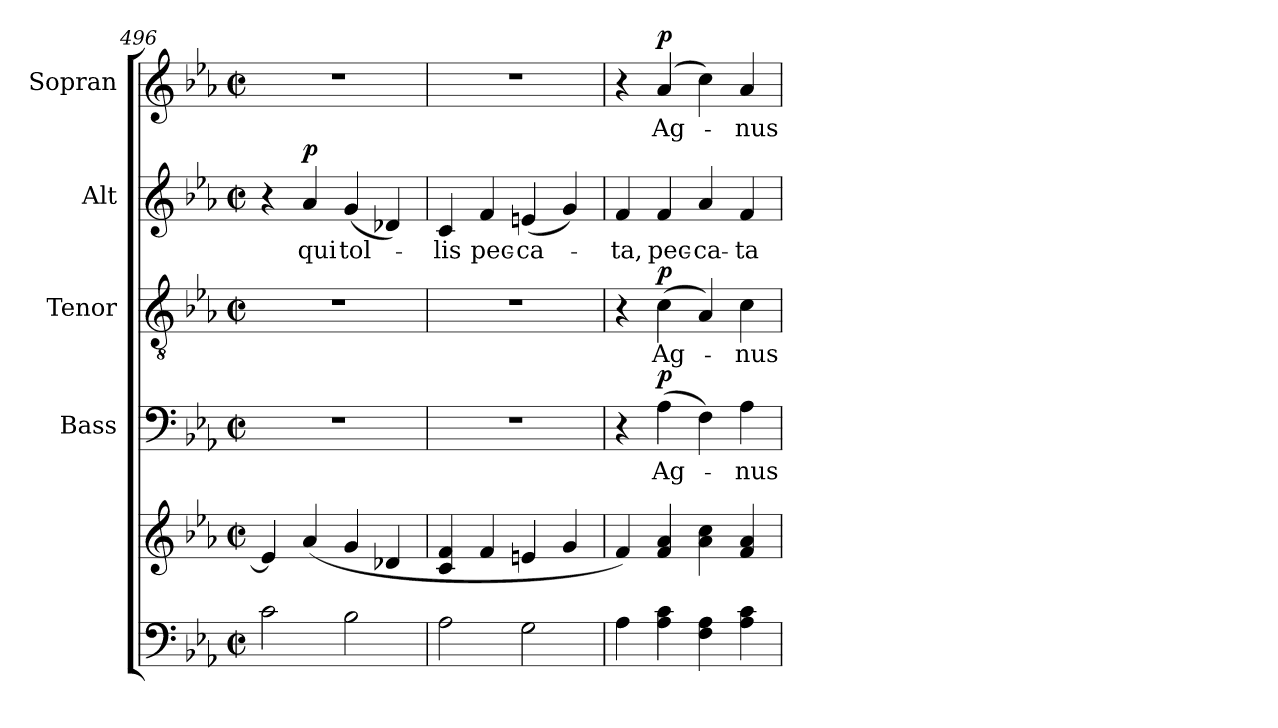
**kern	**kern	**kern	**text	**dynam	**kern	**text	**dynam	**kern	**text	**dynam	**kern	**text	**dynam
*part5	*part5	*part4	*part4	*part4	*part3	*part3	*part3	*part2	*part2	*part2	*part1	*part1	*part1
*staff6	*staff5	*staff4	*staff4	*staff4	*staff3	*staff3	*staff3	*staff2	*staff2	*staff2	*staff1	*staff1	*staff1
*	*	*I"Bass	*	*	*I"Tenor	*	*	*I"Alt	*	*	*I"Sopran	*	*
*	*	*I'B.	*	*	*I'T.	*	*	*I'A.	*	*	*I'S.	*	*
*clefF4	*clefG2	*clefF4	*	*	*clefGv2	*	*	*clefG2	*	*	*clefG2	*	*
*k[b-e-a-]	*k[b-e-a-]	*k[b-e-a-]	*	*	*k[b-e-a-]	*	*	*k[b-e-a-]	*	*	*k[b-e-a-]	*	*
*E-:	*E-:	*E-:	*	*	*E-:	*	*	*E-:	*	*	*E-:	*	*
*M2/2	*M2/2	*M2/2	*	*	*M2/2	*	*	*M2/2	*	*	*M2/2	*	*
*met(c|)	*met(c|)	*met(c|)	*	*	*met(c|)	*	*	*met(c|)	*	*	*met(c|)	*	*
=496	=496	=496	=496	=496	=496	=496	=496	=496	=496	=496	=496	=496	=496
2c\	4e-/]	1r	.	.	1r	.	.	4r	.	.	1r	.	.
!	!	!	!	!	!	!	!	!	!LO:LY:b	!LO:DY:a	!	!	!
.	(<4a-/	.	.	.	.	.	.	4a-/	qui	p	.	.	.
!	!	!	!	!	!	!	!	!	!LO:LY:b	!	!	!	!
2B-\	4g/	.	.	.	.	.	.	(<4g/	tol-	.	.	.	.
.	4d-X/	.	.	.	.	.	.	4d-X/)	.	.	.	.	.
=497	=497	=497	=497	=497	=497	=497	=497	=497	=497	=497	=497	=497	=497
!	!	!	!	!	!	!	!	!	!LO:LY:b	!	!	!	!
2A-\	4c/ 4f/	1r	.	.	1r	.	.	4c/	-lis	.	1r	.	.
!	!	!	!	!	!	!	!	!	!LO:LY:b	!	!	!	!
.	4f/	.	.	.	.	.	.	4f/	pec-	.	.	.	.
!	!	!	!	!	!	!	!	!	!LO:LY:b	!	!	!	!
2G\	4en/	.	.	.	.	.	.	(<4en/	-ca-	.	.	.	.
.	4g/	.	.	.	.	.	.	4g/)	.	.	.	.	.
=498	=498	=498	=498	=498	=498	=498	=498	=498	=498	=498	=498	=498	=498
!	!	!	!	!	!	!	!	!	!LO:LY:b	!	!	!	!
4A-\	4f/)	4r	.	.	4r	.	.	4f/	-ta,	.	4r	.	.
!	!	!	!LO:LY:b	!LO:DY:a	!	!LO:LY:b	!LO:DY:a	!	!LO:LY:b	!	!	!LO:LY:b	!LO:DY:a
4A-\ 4c\	4f/ 4a-/	(>4A-\	Ag-	p	(>4c\	Ag-	p	4f/	pec-	.	(4a-/	Ag-	p
!	!	!	!	!	!	!	!	!	!LO:LY:b	!	!	!	!
4F\ 4A-\	4a-\ 4cc\	4F\)	.	.	4A-/)	.	.	4a-/	-ca-	.	4cc\)	.	.
!	!	!	!LO:LY:b	!	!	!LO:LY:b	!	!	!LO:LY:b	!	!	!LO:LY:b	!
4A-\ 4c\	4f/ 4a-/	4A-\	-nus	.	4c\	-nus	.	4f/	-ta	.	4a-/	-nus	.
=	=	=	=	=	=	=	=	=	=	=	=	=	=
*-	*-	*-	*-	*-	*-	*-	*-	*-	*-	*-	*-	*-	*-
